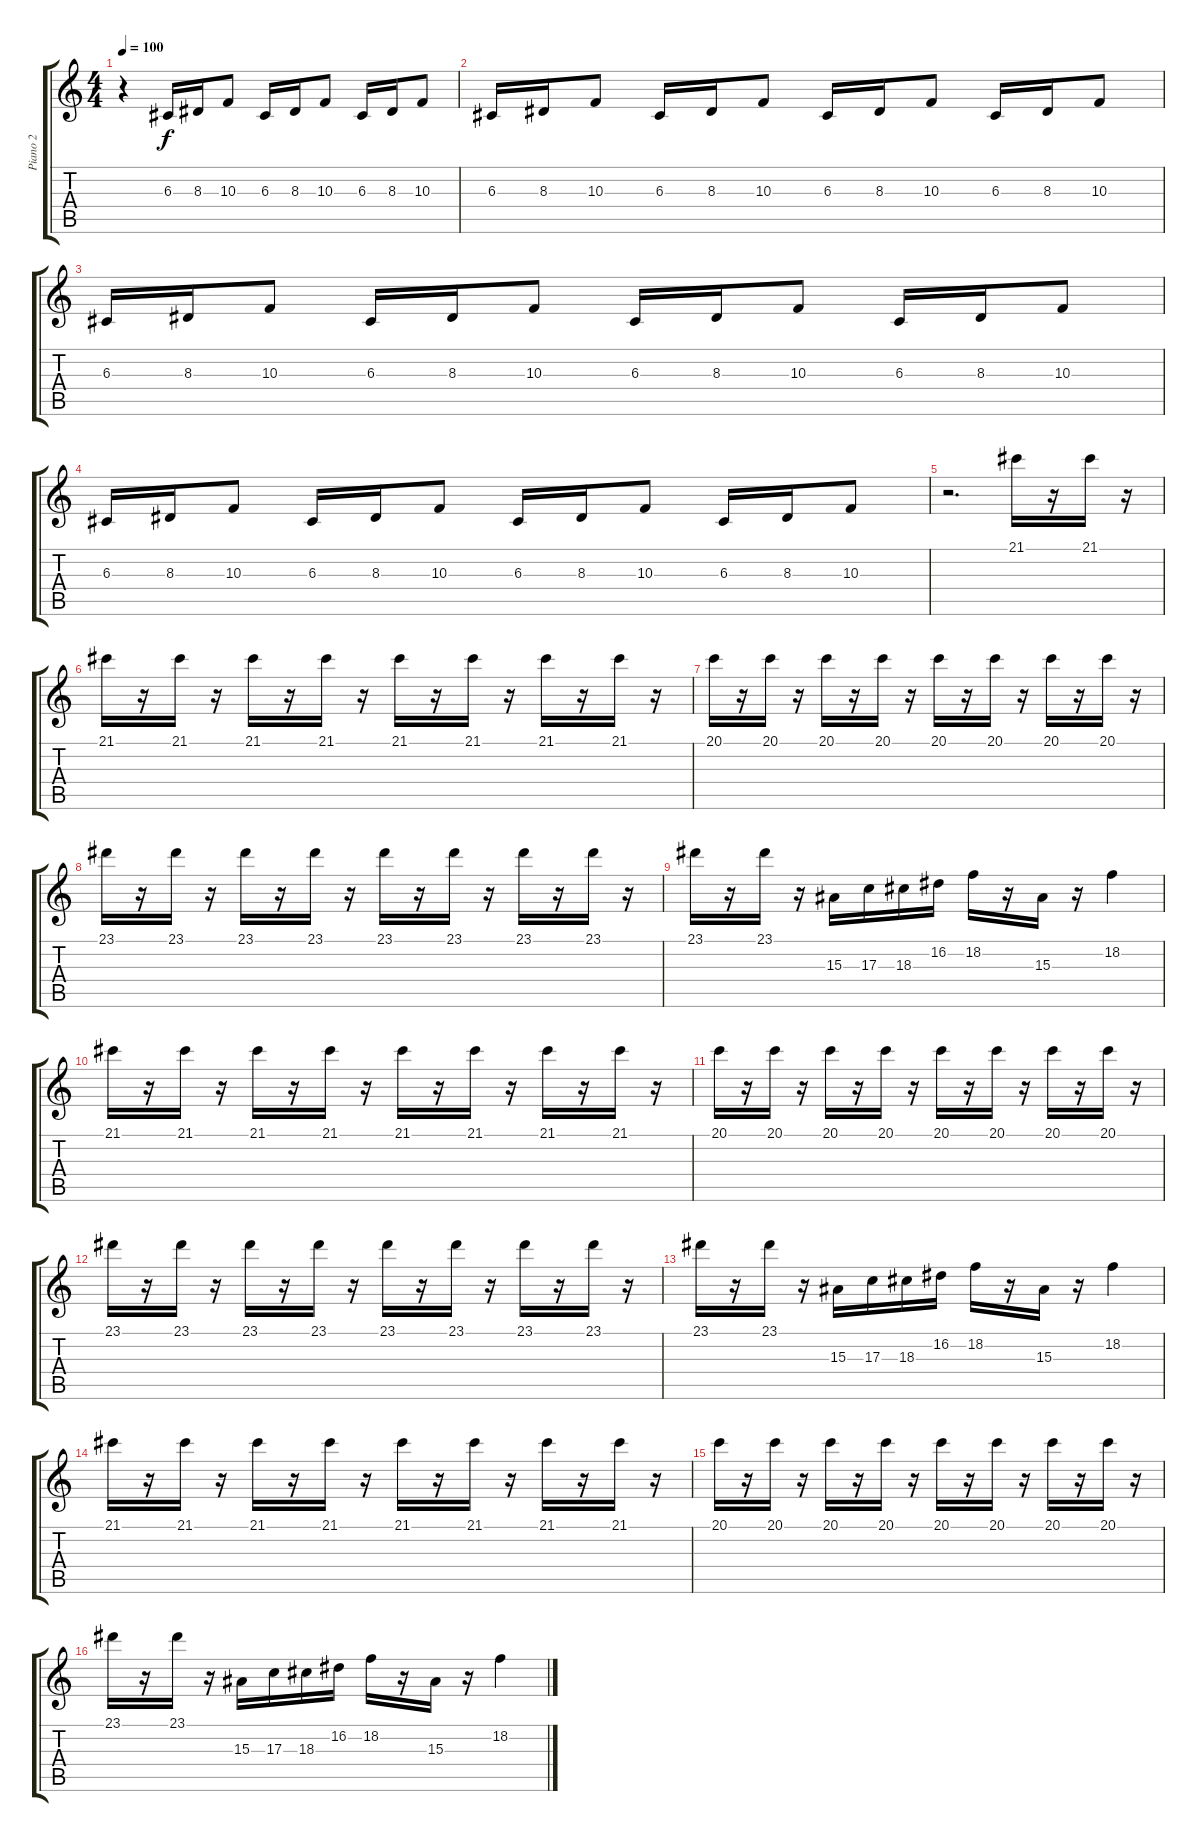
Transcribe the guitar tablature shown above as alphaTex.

\track ("Piano 2" "Piano 2") {instrument acousticgrandpiano}
\staff {score tabs}
\tuning (E4 B3 G3 D3 A2 E2) {hide}
\ts (4 4)
\tempo 100
\clef g2
\ks c
r.4{dy f} 6.3.16 8.3.16 10.3.8 6.3.16 8.3.16 10.3.8 6.3.16 8.3.16 10.3.8 |
6.3.16 8.3.16 10.3.8 6.3.16 8.3.16 10.3.8 6.3.16 8.3.16 10.3.8 6.3.16 8.3.16 10.3.8 |
6.3.16 8.3.16 10.3.8 6.3.16 8.3.16 10.3.8 6.3.16 8.3.16 10.3.8 6.3.16 8.3.16 10.3.8 |
6.3.16 8.3.16 10.3.8 6.3.16 8.3.16 10.3.8 6.3.16 8.3.16 10.3.8 6.3.16 8.3.16 10.3.8 |
r.2{d volume 10} 21.1.16 r.16 21.1.16 r.16 |
21.1.16 r.16 21.1.16 r.16 21.1.16 r.16 21.1.16 r.16 21.1.16 r.16 21.1.16 r.16 21.1.16 r.16 21.1.16 r.16 |
20.1.16 r.16 20.1.16 r.16 20.1.16 r.16 20.1.16 r.16 20.1.16 r.16 20.1.16 r.16 20.1.16 r.16 20.1.16 r.16 |
23.1.16 r.16 23.1.16 r.16 23.1.16 r.16 23.1.16 r.16 23.1.16 r.16 23.1.16 r.16 23.1.16 r.16 23.1.16 r.16 |
23.1.16 r.16 23.1.16 r.16 15.3.16 17.3.16 18.3.16 16.2.16 18.2.16 r.16 15.3.16 r.16 18.2.4 |
21.1.16 r.16 21.1.16 r.16 21.1.16 r.16 21.1.16 r.16 21.1.16 r.16 21.1.16 r.16 21.1.16 r.16 21.1.16 r.16 |
20.1.16 r.16 20.1.16 r.16 20.1.16 r.16 20.1.16 r.16 20.1.16 r.16 20.1.16 r.16 20.1.16 r.16 20.1.16 r.16 |
23.1.16 r.16 23.1.16 r.16 23.1.16 r.16 23.1.16 r.16 23.1.16 r.16 23.1.16 r.16 23.1.16 r.16 23.1.16 r.16 |
23.1.16 r.16 23.1.16 r.16 15.3.16 17.3.16 18.3.16 16.2.16 18.2.16 r.16 15.3.16 r.16 18.2.4 |
21.1.16 r.16 21.1.16 r.16 21.1.16 r.16 21.1.16 r.16 21.1.16 r.16 21.1.16 r.16 21.1.16 r.16 21.1.16 r.16 |
20.1.16 r.16 20.1.16 r.16 20.1.16 r.16 20.1.16 r.16 20.1.16 r.16 20.1.16 r.16 20.1.16 r.16 20.1.16 r.16 |
23.1.16 r.16 23.1.16 r.16 15.3.16 17.3.16 18.3.16 16.2.16 18.2.16 r.16 15.3.16 r.16 18.2.4
